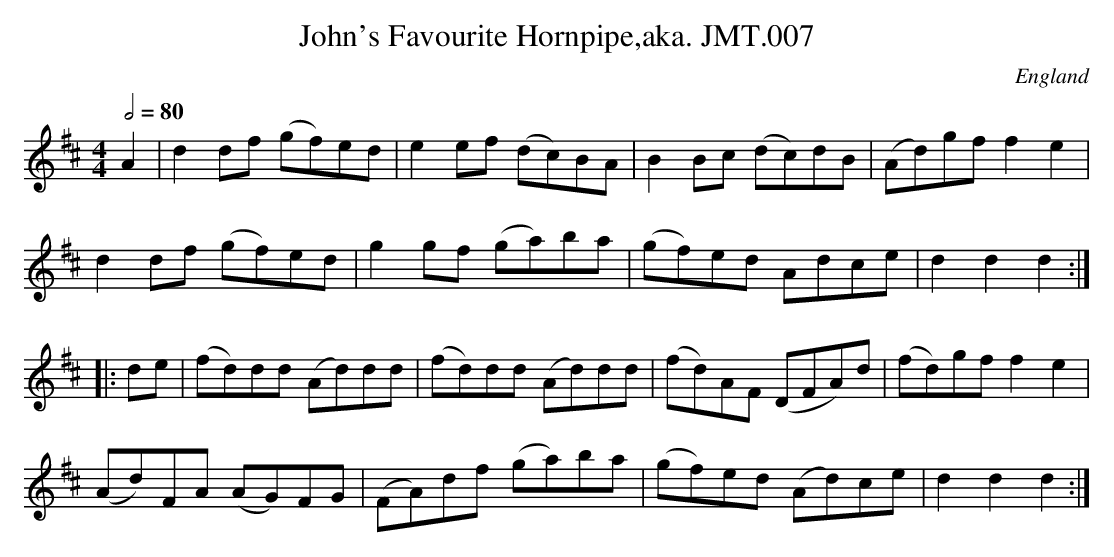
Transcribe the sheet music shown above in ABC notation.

X:1
T:John's Favourite Hornpipe,aka. JMT.007
M:4/4
L:1/8
Q:1/2=80
O:England
notC:untitled in MS
K:D major
A2 | d2 df (gf)ed | e2 ef (dc)BA | B2 Bc (dc)dB | (Ad)gf f2 e2 |!
d2 df (gf)ed | g2gf (ga)ba | (gf)ed Adce | d2d2d2 :|!
|: de | (fd)dd (Ad)dd | (fd)dd (Ad)dd | (fd)AF (DFA)d | (fd)gf f2e2 |!
(Ad)FA (AG)FG | (FA)df (ga)ba | (gf)ed (Ad)ce | d2d2d2 :|
